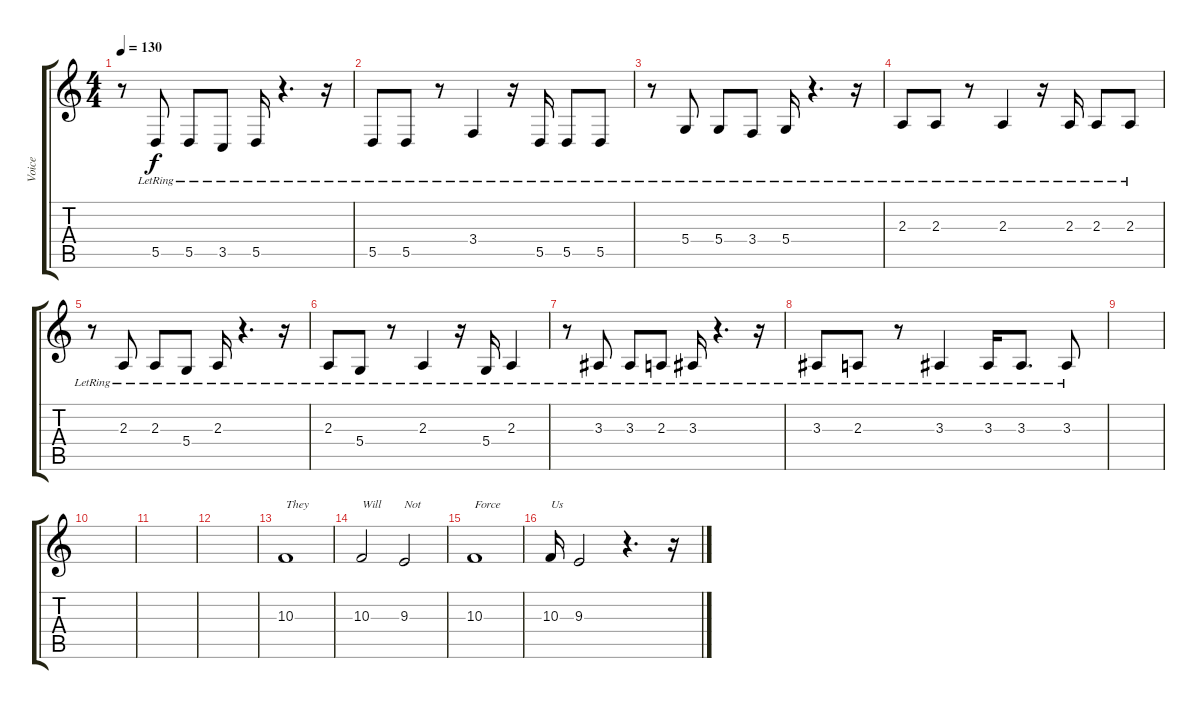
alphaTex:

\track ("Voice" "Voice") {instrument stringensemble1}
\staff {score tabs}
\tuning (E4 B3 G3 D3 A2 E2) {hide}
\ts (4 4)
\tempo 130
\clef g2
\ks c
r.8{dy f} 5.5{lr}.8 5.5{lr}.8 3.5{lr}.8 5.5{lr}.16 r.4{d} r.16 |
5.5{lr}.8 5.5{lr}.8 r.8 3.4{lr}.4 r.16 5.5{lr}.16 5.5{lr}.8 5.5{lr}.8 |
r.8 5.4{lr}.8 5.4{lr}.8 3.4{lr}.8 5.4{lr}.16 r.4{d} r.16 |
2.3{lr}.8 2.3{lr}.8 r.8 2.3{lr}.4 r.16 2.3{lr}.16 2.3{lr}.8 2.3{lr}.8 |
r.8 2.3{lr}.8 2.3{lr}.8 5.4{lr}.8 2.3{lr}.16 r.4{d} r.16 |
2.3{lr}.8 5.4{lr}.8 r.8 2.3{lr}.4 r.16 5.4{lr}.16 2.3{lr}.4 |
r.8 3.3{lr}.8 3.3{lr}.8 2.3{lr}.8 3.3{lr}.16 r.4{d} r.16 |
3.3{lr}.8 2.3{lr}.8 r.8 3.3{lr}.4 3.3{lr}.16 3.3{lr}.8{d} 3.3{lr}.8 |
|
|
|
|
10.3.1{txt "They"} |
10.3.2{txt "Will"} 9.3.2{txt "Not"} |
10.3.1{txt "Force"} |
10.3.16{txt "Us"} 9.3.2 r.4{d} r.16
